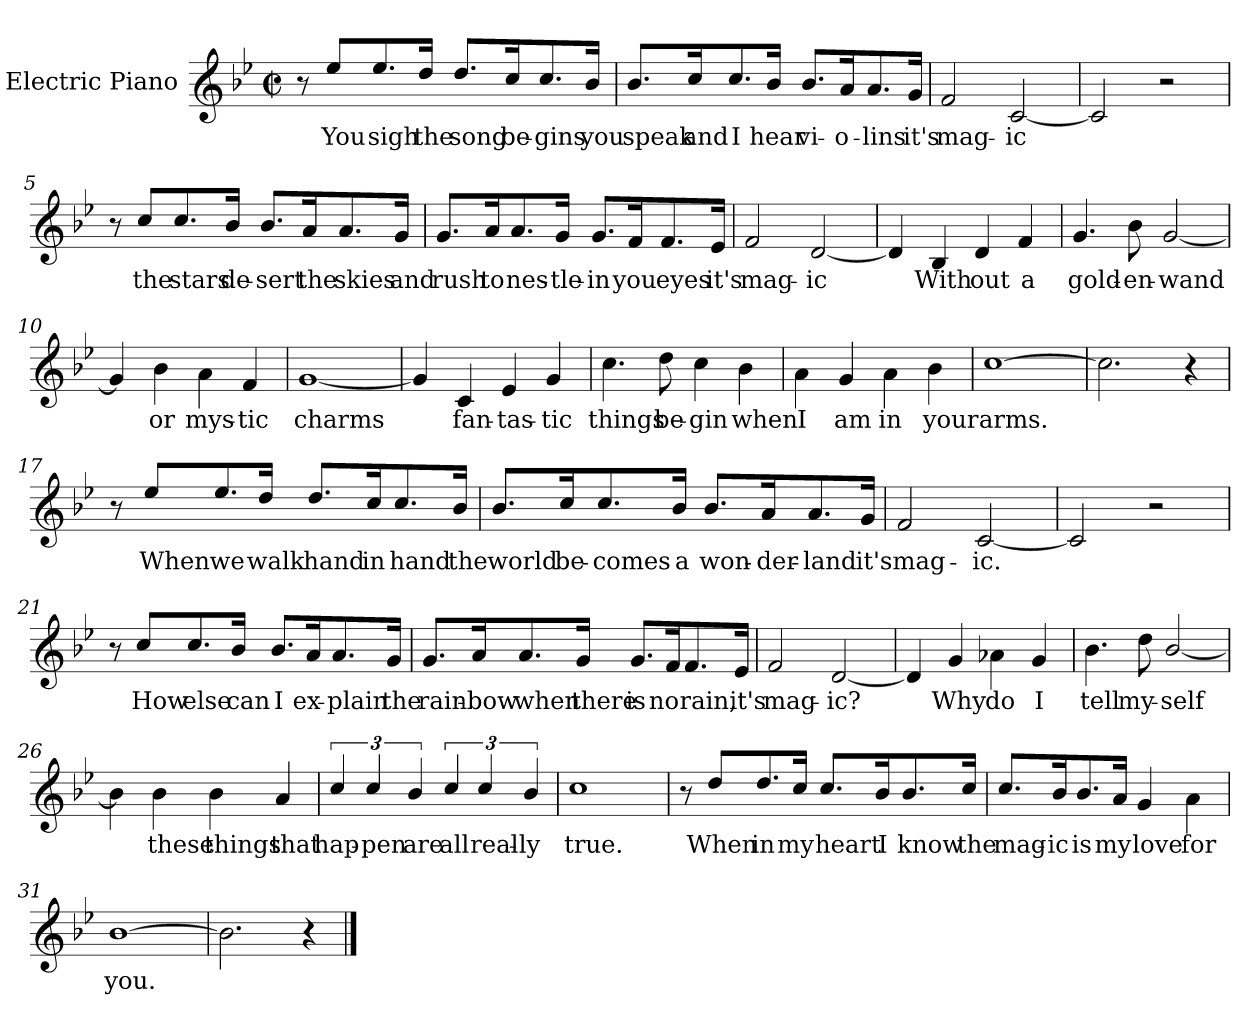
**kern	**text
*part1	*part1
*staff1	*staff1
*I"Electric Piano	*
*I'E.Pno	*
*clefG2	*
*k[b-e-]	*
*B-:	*
*M2/2	*
*met(c|)	*
=1	=1
8r	.
8ee-/L	You
8.ee-/	sigh
16dd/J	the
8.dd/L	song
16cc/	be-
8.cc/	-gins
16b-/J	you
=2	=2
8.b-/L	speak
16cc/	and
8.cc/	I
16b-/J	hear
8.b-/L	vi-
16a/	-o-
8.a/	-lins
16g/J	it's
=3	=3
2f/	mag-
[2c/	-ic
=4	=4
2c/]	.
2r	.
!!LO:LB:g=z
=5	=5
8r	.
8cc/L	the
8.cc/	stars
16b-/J	de-
8.b-/L	-sert
16a/	the
8.a/	skies
16g/J	and
=6	=6
8.g/L	rush
16a/	to
8.a/	nes-
16g/J	-tle-
8.g/L	in
16f/	you
8.f/	eyes
16e-/J	it's
=7	=7
2f/	mag-
[2d/	-ic
!!LO:LB:g=z
=8	=8
4d/]	.
4B-/	With
4d/	out
4f/	a
=9	=9
4.g/	gold-
8b-\	-en-
[2g/	wand
=10	=10
4g/]	.
4b-\	or
4a\	mys-
4f/	-tic
=11	=11
[1g	charms
=12	=12
4g/]	.
4c/	fan-
4e-/	-tas-
4g/	-tic
!!LO:LB:g=z
=13	=13
4.cc\	things
8dd\	be-
4cc\	-gin
4b-\	when
=14	=14
4a\	I
4g/	am
4a\	in
4b-\	your
=15	=15
[1cc	arms.
=16	=16
2.cc\]	.
4r	.
=17	=17
8r	.
8ee-/L	When
8.ee-/	we
16dd/J	walk
8.dd/L	hand
16cc/	in
8.cc/	hand
16b-/J	the
!!LO:LB:g=z
=18	=18
8.b-/L	world
16cc/	be-
8.cc/	-comes
16b-/J	a
8.b-/L	won-
16a/	-der-
8.a/	-land
16g/J	it's
=19	=19
2f/	mag-
[2c/	-ic.
=20	=20
2c/]	.
2r	.
=21	=21
8r	.
8cc/L	How
8.cc/	else
16b-/J	can
8.b-/L	I
16a/	ex-
8.a/	-plain
16g/J	the
!!LO:LB:g=z
=22	=22
8.g/L	rain-
16a/	-bow
8.a/	when
16g/J	there
8.g/L	is
16f/	no
8.f/	rain,
16e-/J	it's
=23	=23
2f/	mag-
[2d/	-ic?
=24	=24
4d/]	.
4g/	Why
4a-X\	do
4g/	I
=25	=25
4.b-\	tell
8dd\	my-
[2b-/	-self
!!LO:LB:g=z
=26	=26
4b-\]	.
4b-\	these
4b-\	things
4a/	that
=27	=27
6cc/	hap-
6cc/	-pen
6b-/	are
6cc/	all
6cc/	real-
6b-/	-ly
=28	=28
1cc	true.
=29	=29
8r	.
8dd/L	When
8.dd/	in
16cc/J	my
8.cc/L	heart
16b-/	I
8.b-/	know
16cc/J	the
!!LO:LB:g=z
=30	=30
8.cc/L	mag-
16b-/	-ic
8.b-/	is
16a/J	my
4g/	love
4a\	for
=31	=31
[1b-	you.
=32	=32
2.b-\]	.
4r	.
==	==
*-	*-
